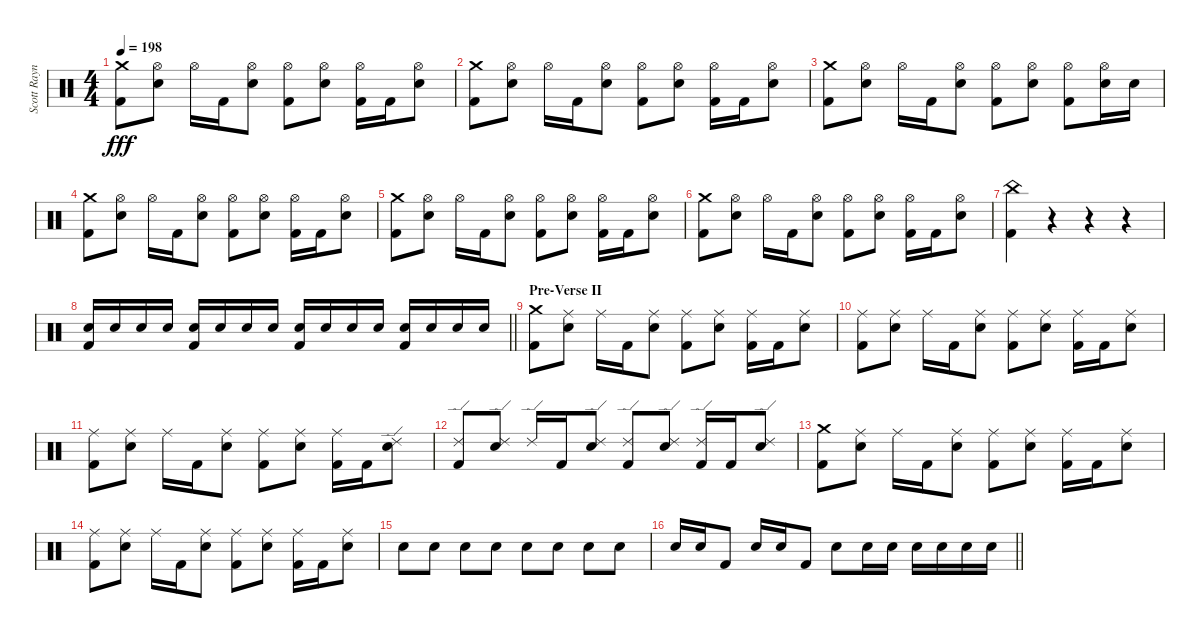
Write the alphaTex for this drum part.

\track ("Scott Raynor" "Scott Rayn") {instrument percussion}
\staff {score}
\articulation defaults
\ts (4 4)
\tempo 198
\clef neutral
\ks c
("Crash medium (hit)" "Kick (hit) 2").8{dy fff} ("Hi-Hat (open)" "Snare (hit) 2").8 "Hi-Hat (open)".16 "Kick (hit) 2".16 ("Hi-Hat (open)" "Snare (hit) 2").8 ("Hi-Hat (open)" "Kick (hit) 2").8 ("Hi-Hat (open)" "Snare (hit) 2").8 ("Hi-Hat (open)" "Kick (hit) 2").16 "Kick (hit) 2".16 ("Hi-Hat (open)" "Snare (hit) 2").8 |
("Crash medium (hit)" "Kick (hit) 2").8 ("Hi-Hat (open)" "Snare (hit) 2").8 "Hi-Hat (open)".16 "Kick (hit) 2".16 ("Hi-Hat (open)" "Snare (hit) 2").8 ("Hi-Hat (open)" "Kick (hit) 2").8 ("Hi-Hat (open)" "Snare (hit) 2").8 ("Hi-Hat (open)" "Kick (hit) 2").16 "Kick (hit) 2".16 ("Hi-Hat (open)" "Snare (hit) 2").8 |
("Crash medium (hit)" "Kick (hit) 2").8 ("Hi-Hat (open)" "Snare (hit) 2").8 "Hi-Hat (open)".16 "Kick (hit) 2".16 ("Hi-Hat (open)" "Snare (hit) 2").8 ("Hi-Hat (open)" "Kick (hit) 2").8 ("Hi-Hat (open)" "Snare (hit) 2").8 ("Hi-Hat (open)" "Kick (hit) 2").8 ("Hi-Hat (open)" "Snare (hit) 2").16 "Snare (hit) 2".16 |
("Crash medium (hit)" "Kick (hit) 2").8 ("Hi-Hat (open)" "Snare (hit) 2").8 "Hi-Hat (open)".16 "Kick (hit) 2".16 ("Hi-Hat (open)" "Snare (hit) 2").8 ("Hi-Hat (open)" "Kick (hit) 2").8 ("Hi-Hat (open)" "Snare (hit) 2").8 ("Hi-Hat (open)" "Kick (hit) 2").16 "Kick (hit) 2".16 ("Hi-Hat (open)" "Snare (hit) 2").8 |
("Crash medium (hit)" "Kick (hit) 2").8 ("Hi-Hat (open)" "Snare (hit) 2").8 "Hi-Hat (open)".16 "Kick (hit) 2".16 ("Hi-Hat (open)" "Snare (hit) 2").8 ("Hi-Hat (open)" "Kick (hit) 2").8 ("Hi-Hat (open)" "Snare (hit) 2").8 ("Hi-Hat (open)" "Kick (hit) 2").16 "Kick (hit) 2".16 ("Hi-Hat (open)" "Snare (hit) 2").8 |
("Crash medium (hit)" "Kick (hit) 2").8 ("Hi-Hat (open)" "Snare (hit) 2").8 "Hi-Hat (open)".16 "Kick (hit) 2".16 ("Hi-Hat (open)" "Snare (hit) 2").8 ("Hi-Hat (open)" "Kick (hit) 2").8 ("Hi-Hat (open)" "Snare (hit) 2").8 ("Hi-Hat (open)" "Kick (hit) 2").16 "Kick (hit) 2".16 ("Hi-Hat (open)" "Snare (hit) 2").8 |
("China (hit)" "Kick (hit) 2").4 r.4 r.4 r.4 |
\barLineRight lightlight
("Snare (hit) 2" "Kick (hit) 2").16 "Snare (hit) 2".16 "Snare (hit) 2".16 "Snare (hit) 2".16 ("Snare (hit) 2" "Kick (hit) 2").16 "Snare (hit) 2".16 "Snare (hit) 2".16 "Snare (hit) 2".16 ("Snare (hit) 2" "Kick (hit) 2").16 "Snare (hit) 2".16 "Snare (hit) 2".16 "Snare (hit) 2".16 ("Snare (hit) 2" "Kick (hit) 2").16 "Snare (hit) 2".16 "Snare (hit) 2".16 "Snare (hit) 2".16 |
\section ("" "Pre-Verse II")
("Crash medium (hit)" "Kick (hit) 2").8 ("Ride (middle)" "Snare (hit) 2").8 "Ride (middle)".16 "Kick (hit) 2".16 ("Ride (middle)" "Snare (hit) 2").8 ("Ride (middle)" "Kick (hit) 2").8 ("Ride (middle)" "Snare (hit) 2").8 ("Ride (middle)" "Kick (hit) 2").16 "Kick (hit) 2".16 ("Ride (middle)" "Snare (hit) 2").8 |
("Ride (middle)" "Kick (hit) 2").8 ("Ride (middle)" "Snare (hit) 2").8 "Ride (middle)".16 "Kick (hit) 2".16 ("Ride (middle)" "Snare (hit) 2").8 ("Ride (middle)" "Kick (hit) 2").8 ("Ride (middle)" "Snare (hit) 2").8 ("Ride (middle)" "Kick (hit) 2").16 "Kick (hit) 2".16 ("Ride (middle)" "Snare (hit) 2").8 |
("Ride (middle)" "Kick (hit) 2").8 ("Ride (middle)" "Snare (hit) 2").8 "Ride (middle)".16 "Kick (hit) 2".16 ("Ride (middle)" "Snare (hit) 2").8 ("Ride (middle)" "Kick (hit) 2").8 ("Ride (middle)" "Snare (hit) 2").8 ("Ride (middle)" "Kick (hit) 2").16 "Kick (hit) 2".16 ("Ride (edge) 2" "Snare (hit) 2").8 |
("Ride (edge) 2" "Kick (hit) 2").8 ("Ride (edge) 2" "Snare (hit) 2").8 "Ride (edge) 2".16 "Kick (hit) 2".16 ("Ride (edge) 2" "Snare (hit) 2").8 ("Ride (edge) 2" "Kick (hit) 2").8 ("Ride (edge) 2" "Snare (hit) 2").8 ("Ride (edge) 2" "Kick (hit) 2").16 "Kick (hit) 2".16 ("Ride (edge) 2" "Snare (hit) 2").8 |
("Crash medium (hit)" "Kick (hit) 2").8 ("Ride (middle)" "Snare (hit) 2").8 "Ride (middle)".16 "Kick (hit) 2".16 ("Ride (middle)" "Snare (hit) 2").8 ("Ride (middle)" "Kick (hit) 2").8 ("Ride (middle)" "Snare (hit) 2").8 ("Ride (middle)" "Kick (hit) 2").16 "Kick (hit) 2".16 ("Ride (middle)" "Snare (hit) 2").8 |
("Ride (middle)" "Kick (hit) 2").8 ("Ride (middle)" "Snare (hit) 2").8 "Ride (middle)".16 "Kick (hit) 2".16 ("Ride (middle)" "Snare (hit) 2").8 ("Ride (middle)" "Kick (hit) 2").8 ("Ride (middle)" "Snare (hit) 2").8 ("Ride (middle)" "Kick (hit) 2").16 "Kick (hit) 2".16 ("Ride (middle)" "Snare (hit) 2").8 |
"Snare (hit) 2".8 "Snare (hit) 2".8 "Snare (hit) 2".8 "Snare (hit) 2".8 "Snare (hit) 2".8 "Snare (hit) 2".8 "Snare (hit) 2".8 "Snare (hit) 2".8 |
\barLineRight lightlight "Snare (hit) 2".16 "Snare (hit) 2".16 "Kick (hit) 2".8 "Snare (hit) 2".16 "Snare (hit) 2".16 "Kick (hit) 2".8 "Snare (hit) 2".8 "Snare (hit) 2".16 "Snare (hit) 2".16 "Snare (hit) 2".16 "Snare (hit) 2".16 "Snare (hit) 2".16 "Snare (hit) 2".16
